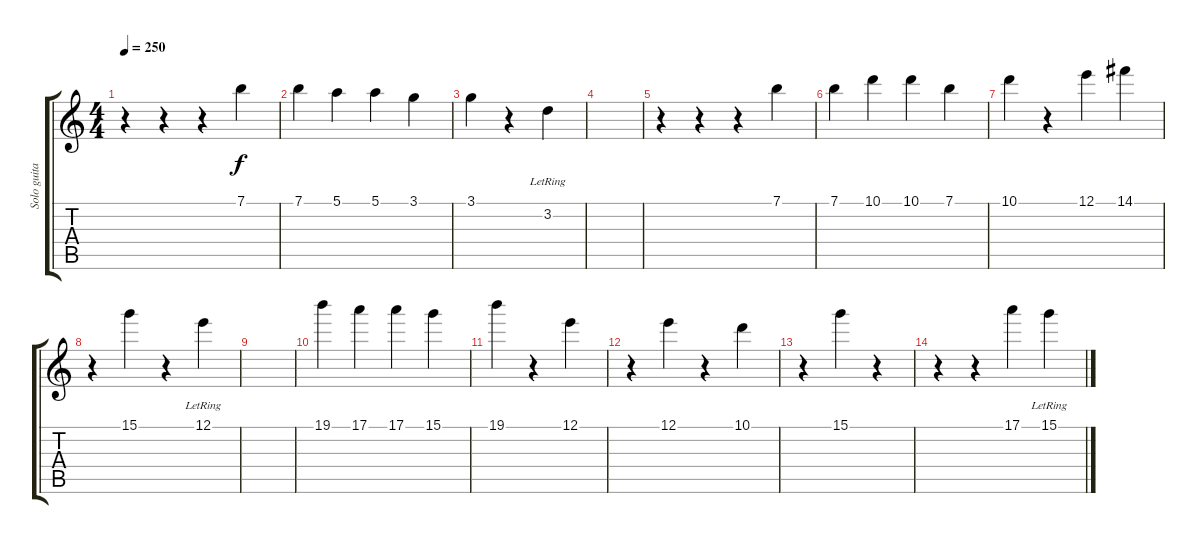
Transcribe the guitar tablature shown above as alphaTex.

\track ("Solo guitar" "Solo guita") {instrument overdrivenguitar}
\staff {score tabs}
\tuning (E4 B3 G3 D3 A2 E2) {hide}
\ts (4 4)
\tempo 250
\clef g2
\ks c
r.4{dy f} r.4 r.4 7.1.4 |
7.1.4 5.1.4 5.1.4 3.1.4 |
3.1.4 r.4 3.2{lr}.4 |
|
r.4 r.4 r.4 7.1.4 |
7.1.4 10.1.4 10.1.4 7.1.4 |
10.1.4 r.4 12.1.4 14.1.4 |
r.4 15.1.4 r.4 12.1{lr}.4 |
|
19.1.4 17.1.4 17.1.4 15.1.4 |
19.1.4 r.4 12.1.4 |
r.4 12.1.4 r.4 10.1.4 |
r.4 15.1.4 r.4 |
r.4 r.4 17.1.4 15.1{lr}.4
